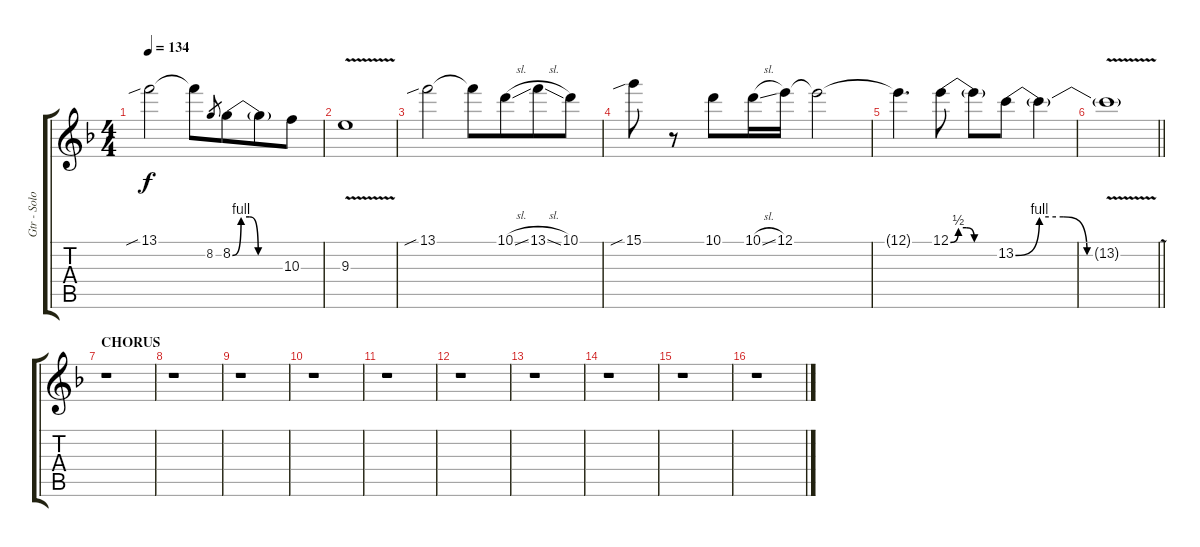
\track ("Gtr - Solo 1" "Gtr - Solo") {instrument overdrivenguitar}
\staff {score tabs}
\tuning (E4 B3 G3 D3 A2 E2) {hide}
\ts (4 4)
\tempo 134
\clef g2
\ks f
13.1{sib}.2{dy f} 13.1{t}.8 8.2.8{gr} 8.2{be (custom 0 0 10 4 20 4 30 0 60 0)}.8{beam merge} 8.2{t}.8 10.3.8 |
9.3{v}.1 |
13.1{sib}.2 13.1{t}.8 10.1{sl}.8{beam merge} 13.1{sl}.8 10.1.8 |
15.1{sib}.8 r.8 10.1.8 10.1{sl}.16 12.1.16 12.1{t}.2 |
12.1{t}.4{d} 12.1{be (custom 0 0 10 2 20 2 30 0 60 0)}.8 12.1{t}.8 13.2{be (custom 0 0 10 4 20 4 30 0 60 0)}.8 13.2{t}.4 |
\barLineRight lightlight
13.2{v t}.1 |
\section ("" "CHORUS")
r.1 |
r.1 |
r.1 |
r.1 |
r.1 |
r.1 |
r.1 |
r.1 |
r.1 |
r.1
